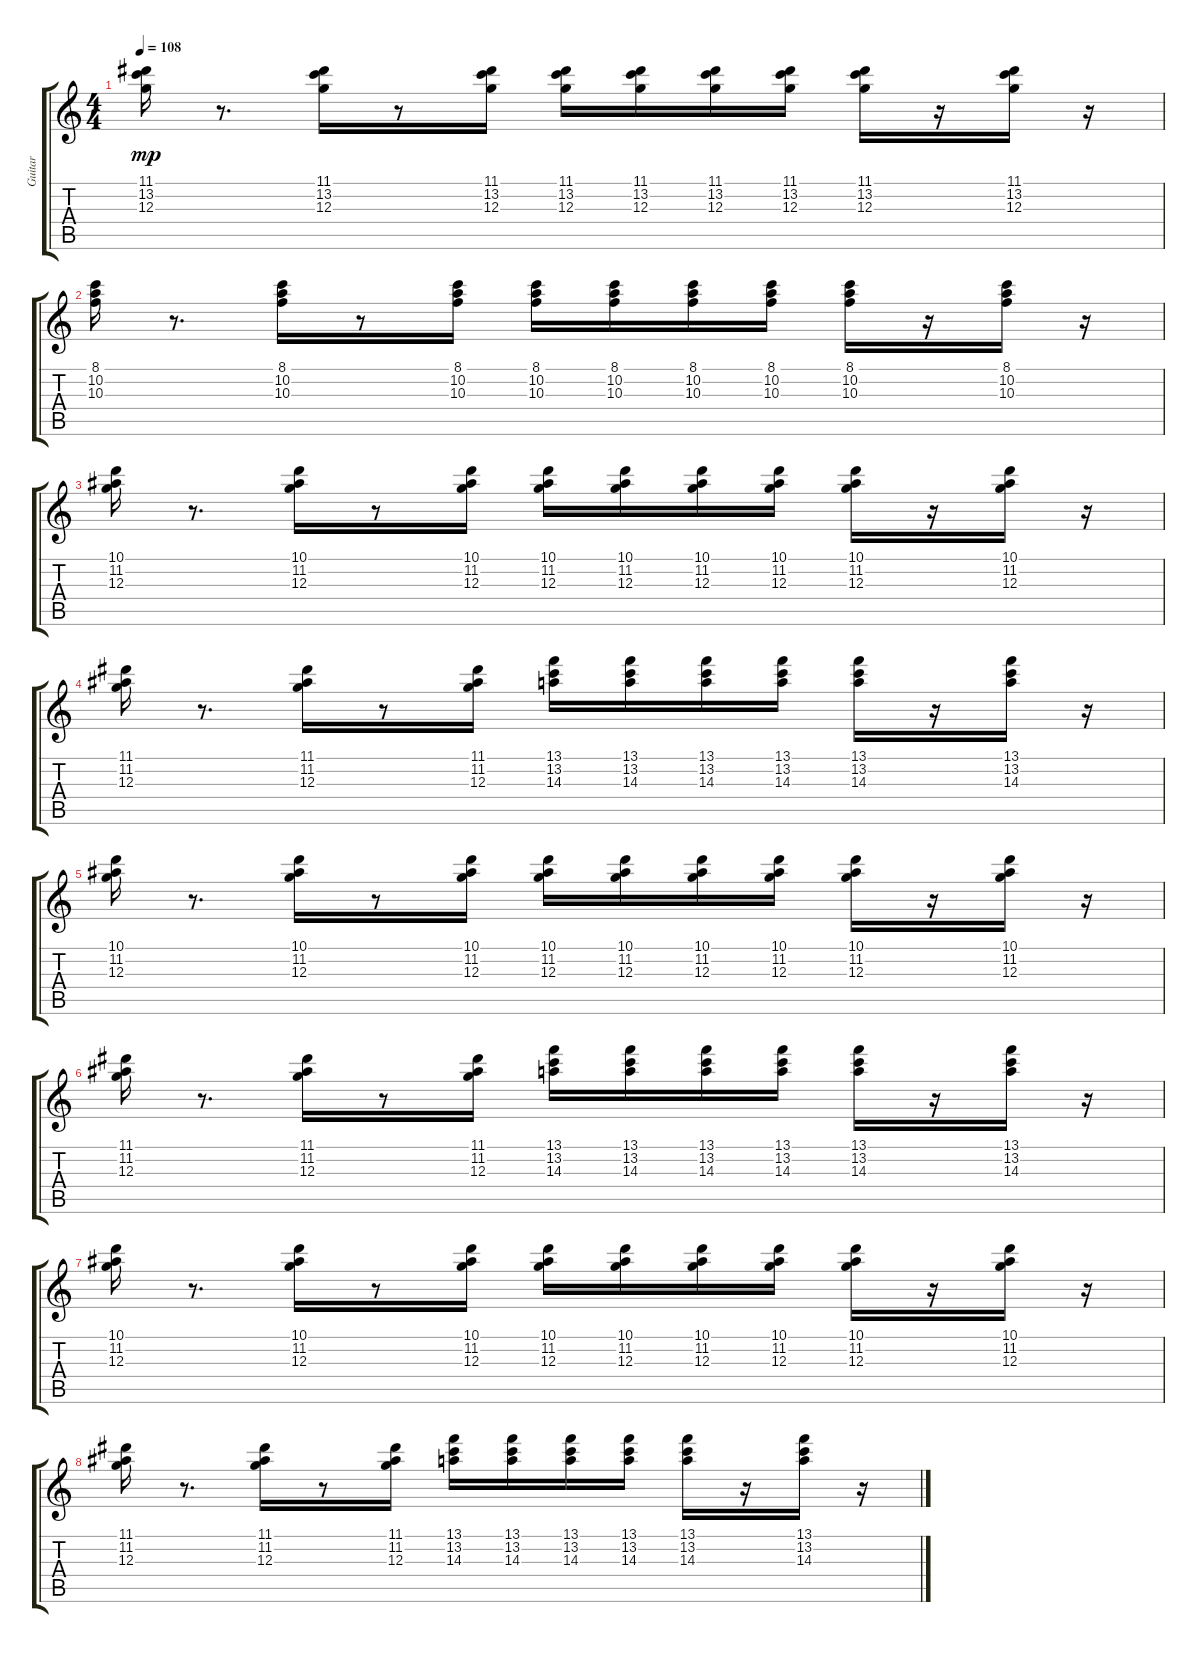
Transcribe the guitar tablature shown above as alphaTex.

\track ("Guitar" "Guitar") {instrument electricguitarmuted}
\staff {score tabs}
\tuning (E4 B3 G3 D3 A2 E2) {hide}
\ts (4 4)
\tempo 108
\clef g2
\ks c
(11.1 13.2 12.3).16{dy mp balance 5} r.8{d} (11.1 13.2 12.3).16 r.8 (11.1 13.2 12.3).16 (11.1 13.2 12.3).16{balance 11} (11.1 13.2 12.3).16 (11.1 13.2 12.3).16 (11.1 13.2 12.3).16{balance 4} (11.1 13.2 12.3).16 r.16 (11.1 13.2 12.3).16{balance 8} r.16 |
(8.1 10.2 10.3).16{balance 5} r.8{d} (8.1 10.2 10.3).16 r.8 (8.1 10.2 10.3).16 (8.1 10.2 10.3).16{balance 11} (8.1 10.2 10.3).16 (8.1 10.2 10.3).16 (8.1 10.2 10.3).16{balance 4} (8.1 10.2 10.3).16 r.16 (8.1 10.2 10.3).16{balance 8} r.16 |
(10.1 11.2 12.3).16{balance 5} r.8{d} (10.1 11.2 12.3).16 r.8 (10.1 11.2 12.3).16 (10.1 11.2 12.3).16{balance 11} (10.1 11.2 12.3).16 (10.1 11.2 12.3).16 (10.1 11.2 12.3).16{balance 4} (10.1 11.2 12.3).16 r.16 (10.1 11.2 12.3).16{balance 8} r.16 |
(11.1 11.2 12.3).16{balance 5} r.8{d} (11.1 11.2 12.3).16 r.8 (11.1 11.2 12.3).16 (13.1 13.2 14.3).16{balance 11} (13.1 13.2 14.3).16 (13.1 13.2 14.3).16 (13.1 13.2 14.3).16{balance 4} (13.1 13.2 14.3).16 r.16 (13.1 13.2 14.3).16{balance 8} r.16 |
(10.1 11.2 12.3).16{balance 5} r.8{d} (10.1 11.2 12.3).16 r.8 (10.1 11.2 12.3).16 (10.1 11.2 12.3).16{balance 11} (10.1 11.2 12.3).16 (10.1 11.2 12.3).16 (10.1 11.2 12.3).16{balance 4} (10.1 11.2 12.3).16 r.16 (10.1 11.2 12.3).16{balance 8} r.16 |
(11.1 11.2 12.3).16{balance 5} r.8{d} (11.1 11.2 12.3).16 r.8 (11.1 11.2 12.3).16 (13.1 13.2 14.3).16{balance 11} (13.1 13.2 14.3).16 (13.1 13.2 14.3).16 (13.1 13.2 14.3).16{balance 4} (13.1 13.2 14.3).16 r.16 (13.1 13.2 14.3).16{balance 8} r.16 |
(10.1 11.2 12.3).16{balance 5} r.8{d} (10.1 11.2 12.3).16 r.8 (10.1 11.2 12.3).16 (10.1 11.2 12.3).16{balance 11} (10.1 11.2 12.3).16 (10.1 11.2 12.3).16 (10.1 11.2 12.3).16{balance 4} (10.1 11.2 12.3).16 r.16 (10.1 11.2 12.3).16{balance 8} r.16 |
(11.1 11.2 12.3).16{balance 5} r.8{d} (11.1 11.2 12.3).16 r.8 (11.1 11.2 12.3).16 (13.1 13.2 14.3).16{balance 11} (13.1 13.2 14.3).16 (13.1 13.2 14.3).16 (13.1 13.2 14.3).16{balance 4} (13.1 13.2 14.3).16 r.16 (13.1 13.2 14.3).16{balance 8} r.16
